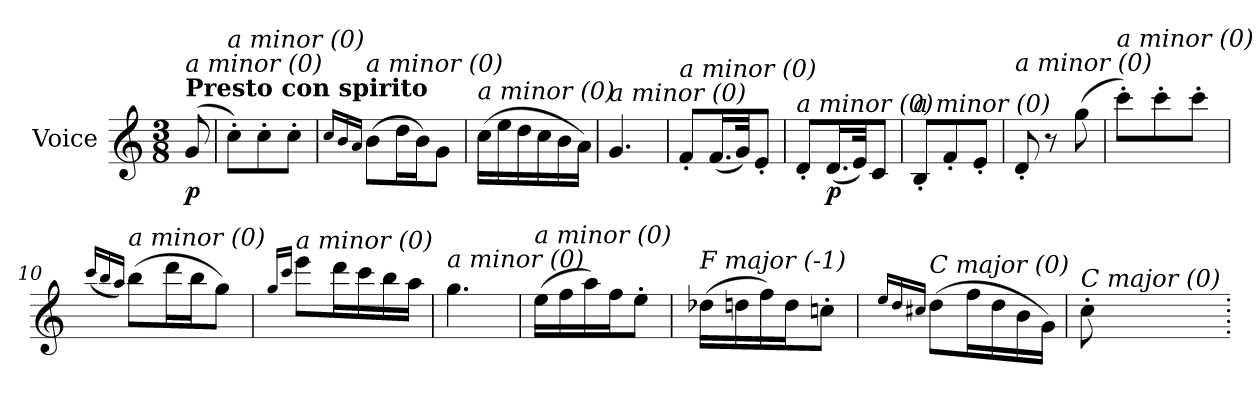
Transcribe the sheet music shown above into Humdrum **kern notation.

**kern	**dynam
*part1	*part1
*staff1	*staff1
*I"Voice	*
*I'V	*
*clefG2	*
*k[]	*
*M3/8	*
*MM95	*
=	=
!LO:TX:a:B:t=Presto con spirito	!
!LO:TX:i:t=a minor (0)	!
!	!LO:DY:b
(>8g/	p
=1	=1
!LO:TX:i:t=a minor (0)	!
8cc'\L)	.
8cc'\	.
8cc'\J	.
=2	=2
16qcc/LL	.
16qb/	.
16qa/JJ	.
!LO:TX:i:t=a minor (0)	!
(>8b\L	.
16dd\L	.
16b\J)	.
8g\J	.
=3	=3
!LO:TX:i:t=a minor (0)	!
(>16cc\LL	.
16ee\	.
16dd\	.
16cc\	.
16b\	.
16a\JJ)	.
=4	=4
!LO:TX:i:t=a minor (0)	!
4.g/	.
=5	=5
!LO:TX:i:t=a minor (0)	!
8f'/L	.
(<16.f/L	.
32g/JK)	.
8e'/J	.
=6	=6
!LO:TX:i:t=a minor (0)	!
8d'/L	.
!	!LO:DY:b
(<16.d/L	p
32e/JK)	.
8c/J	.
=7	=7
!LO:TX:i:t=a minor (0)	!
8B'/L	.
8f'/	.
8e'/J	.
=8	=8
!LO:TX:i:t=a minor (0)	!
8d'/	.
8r	.
(>8gg\	.
=9	=9
!LO:TX:i:t=a minor (0)	!
8ccc'\L)	.
8ccc'\	.
8ccc'\J	.
!!LO:LB:g=z
=10	=10
(<16qccc/LL	.
16qbb/	.
16qaa/JJ)	.
!LO:TX:i:t=a minor (0)	!
(>8bb\L	.
16ddd\L	.
16bb\J	.
8gg\J)	.
=11	=11
16qgg/LL	.
16qccc/JJ	.
!LO:TX:i:t=a minor (0)	!
8eee\L	.
16ddd\L	.
16ccc\	.
16bb\	.
16aa\JJ	.
=12	=12
!LO:TX:i:t=a minor (0)	!
4.gg\	.
=13	=13
!LO:TX:i:t=a minor (0)	!
(>16ee\LL	.
16ff\	.
16aa\)	.
16ff\J	.
8ee'\J	.
=14	=14
!LO:TX:i:t=F major (-1)	!
(>16dd-Xi\LL	.
16dd\	.
16ff\)	.
16dd\J	.
8ccn'\J	.
=15	=15
16qee/LL	.
16qdd/	.
16qcc#Xj/JJ	.
!LO:TX:i:t=C major (0)	!
(>8dd\L	.
16ff\L	.
16dd\	.
16b\	.
16g\JJ)	.
=16	=16
!LO:TX:i:t=C major (0)	!
8cc'\	.
=.	=.
*-	*-
